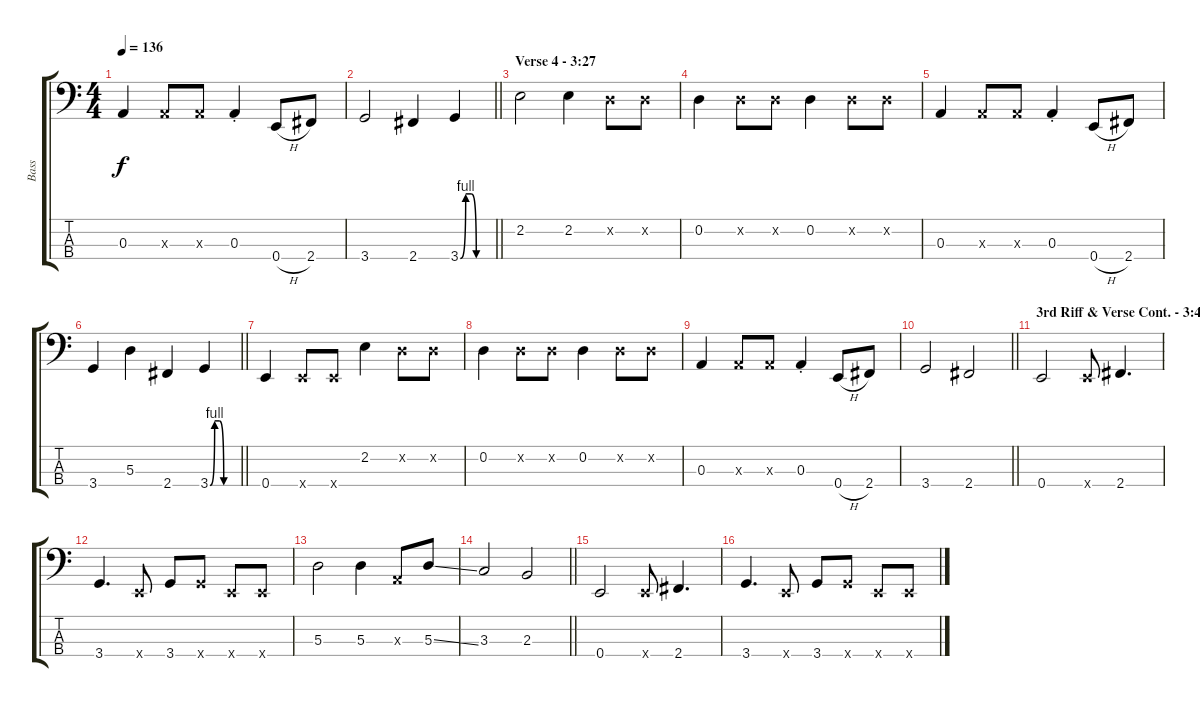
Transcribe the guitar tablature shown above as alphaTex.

\track ("Bass" "Bass") {instrument electricbassfinger}
\staff {score tabs}
\tuning (G2 D2 A1 E1) {hide}
\ts (4 4)
\tempo 136
\clef f4
\ks c
0.3.4{dy f} 0.3{x}.8 0.3{x}.8 0.3{st}.4 0.4{h}.8 2.4.8 |
\barLineRight lightlight
3.4.2 2.4.4 3.4{be (custom 0 0 10 4 20 4 30 0 60 0)}.4 |
\section ("" "Verse 4 - 3:27")
2.2.2 2.2.4 0.2{x}.8 0.2{x}.8 |
0.2.4 0.2{x}.8 0.2{x}.8 0.2.4 0.2{x}.8 0.2{x}.8 |
0.3.4 0.3{x}.8 0.3{x}.8 0.3{st}.4 0.4{h}.8 2.4.8 |
\barLineRight lightlight
3.4.4 5.3.4 2.4.4 3.4{be (custom 0 0 10 4 20 4 30 0 60 0)}.4 |
0.4.4 0.4{x}.8 0.4{x}.8 2.2.4 0.2{x}.8 0.2{x}.8 |
0.2.4 0.2{x}.8 0.2{x}.8 0.2.4 0.2{x}.8 0.2{x}.8 |
0.3.4 0.3{x}.8 0.3{x}.8 0.3{st}.4 0.4{h}.8 2.4.8 |
\barLineRight lightlight
3.4.2 2.4.2 |
\section ("" "3rd Riff & Verse Cont. - 3:41")
0.4.2 0.4{x}.8 2.4.4{d} |
3.4.4{d} 0.4{x}.8 3.4.8 3.4{x}.8 0.4{x}.8 0.4{x}.8 |
5.3.2 5.3.4 0.3{x}.8 5.3{ss}.8 |
\barLineRight lightlight
3.3.2 2.3.2 |
0.4.2 0.4{x}.8 2.4.4{d} |
3.4.4{d} 0.4{x}.8 3.4.8 3.4{x}.8 0.4{x}.8 0.4{x}.8
